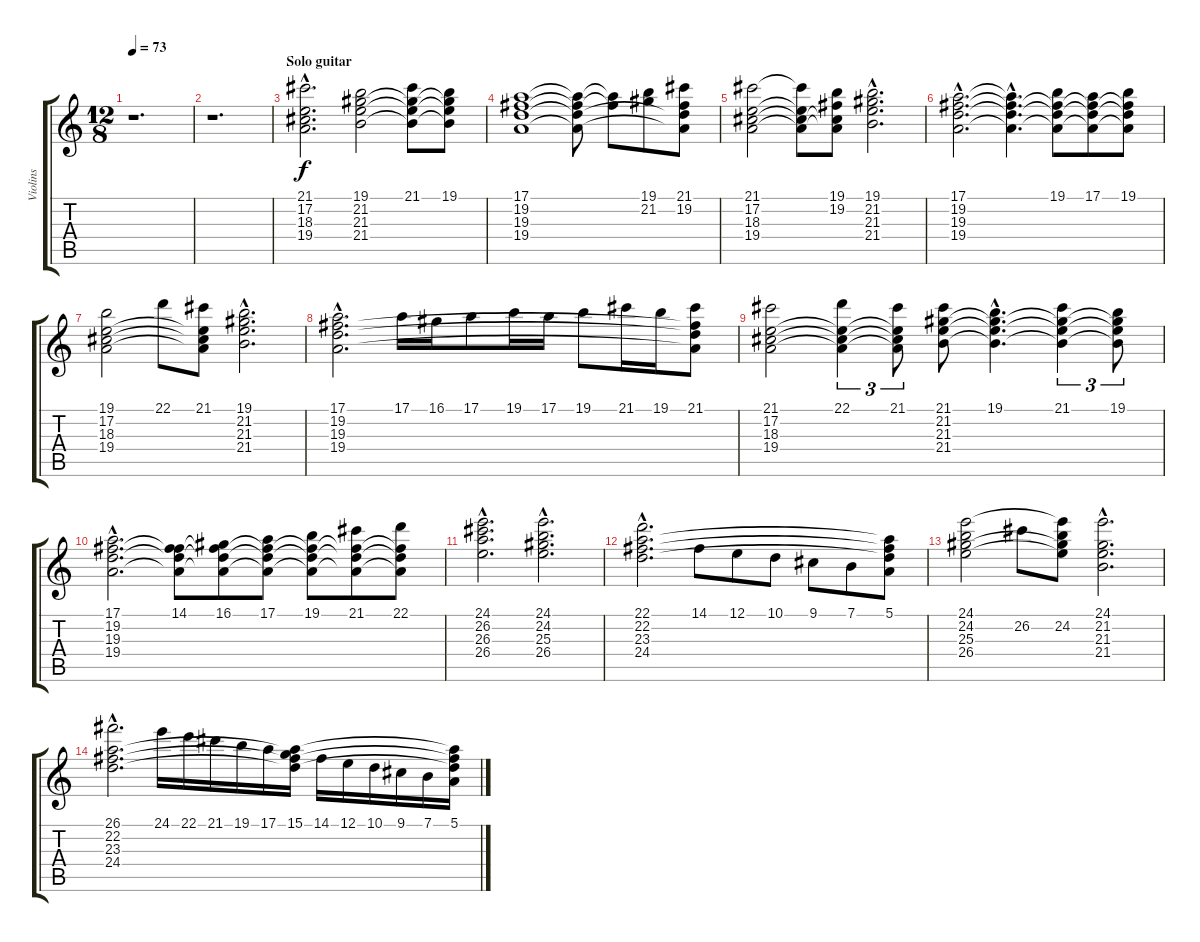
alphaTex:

\track ("Violins" "Violins") {instrument stringensemble1}
\staff {score tabs}
\tuning (E4 B3 G3 D3 A2 E2) {hide}
\ts (12 8)
\section ("" "")
\tempo 73
\clef g2
\ks c
r.1{d dy f} |
r.1{d} |
\section ("" "Solo guitar")
(21.1{hac} 17.2{hac} 18.3{hac} 19.4{hac}).2{d} (19.1 21.2 21.3 21.4).2 (21.1 21.2{t} 21.3{t} 21.4{t}).8 (19.1 21.2{t} 21.3{t} 21.4{t}).8 |
(17.1 19.2 19.3 19.4).1 (17.1{t} 19.2{t} 19.3{t} 19.4{t}).8 (17.1{t} 19.2{t}).8 (19.1 21.2).8 (21.1 19.2 19.3{t} 19.4{t}).8 |
(21.1 17.2 18.3 19.4).2 (21.1{t} 17.2{t} 18.3{t} 19.4{t}).8 (19.1 19.2 18.3{t} 19.4{t}).8 (19.1{hac} 21.2{hac} 21.3{hac} 21.4{hac}).2{d} |
(17.1{hac} 19.2{hac} 19.3{hac} 19.4{hac}).2{d} (17.1{hac t} 19.2{hac t} 19.3{hac t} 19.4{hac t}).4{d} (19.1 19.2{t} 19.3{t} 19.4{t}).8 (17.1 19.2{t} 19.3{t} 19.4{t}).8 (19.1 19.2{t} 19.3{t} 19.4{t}).8 |
(19.1 17.2 18.3 19.4).2 22.1.8 (21.1 17.2{t} 18.3{t} 19.4{t}).8 (19.1{hac} 21.2{hac} 21.3{hac} 21.4{hac}).2{d} |
(17.1{hac} 19.2{hac} 19.3{hac} 19.4{hac}).2{d} 17.1.16 16.1.16 17.1.8 19.1.16 17.1.16 19.1.8 21.1.16 19.1.16 (21.1 19.2{t} 19.3{t} 19.4{t}).8 |
(21.1 17.2 18.3 19.4).2 (22.1 17.2{t} 18.3{t} 19.4{t}).4{tu (3 2)} (21.1 17.2{t} 18.3{t} 19.4{t}).8{tu (3 2)} (21.1 21.2 21.3 21.4).8 (19.1{hac} 21.2{hac t} 21.3{hac t} 21.4{hac t}).4{d} (21.1 21.2{t} 21.3{t} 21.4{t}).4{tu (3 2)} (19.1 21.2{t} 21.3{t} 21.4{t}).8{tu (3 2)} |
(17.1{hac} 19.2{hac} 19.3{hac} 19.4{hac}).2{d} (14.1 19.2{t} 19.3{t} 19.4{t}).8 (16.1 19.2{t} 19.3{t} 19.4{t}).8 (17.1 19.2{t} 19.3{t} 19.4{t}).8 (19.1 19.2{t} 19.3{t} 19.4{t}).8 (21.1 19.2{t} 19.3{t} 19.4{t}).8 (22.1 19.2{t} 19.3{t} 19.4{t}).8 |
(24.1{hac} 26.2{hac} 26.3{hac} 26.4{hac}).2{d} (24.1{hac} 24.2{hac} 25.3{hac} 26.4{hac}).2{d} |
(22.1{hac} 22.2{hac} 23.3{hac} 24.4{hac}).2{d} 14.1.8 12.1.8 10.1.8 9.1.8 7.1.8 (5.1 22.2{t} 23.3{t} 24.4{t}).8 |
(24.1 24.2 25.3 26.4).2 26.2.8 (24.1{t} 24.2 25.3{t} 26.4{t}).8 (24.1{hac} 21.2{hac} 21.3{hac} 21.4{hac}).2{d} |
(26.1{hac} 22.2{hac} 23.3{hac} 24.4{hac}).2{d} 24.1.16 22.1.16 21.1.16 19.1.16 17.1.16 (15.1 22.2{t} 23.3{t} 24.4{t}).16 14.1.16 12.1.16 10.1.16 9.1.16 7.1.16 (5.1 22.2{t} 23.3{t} 24.4{t}).16
